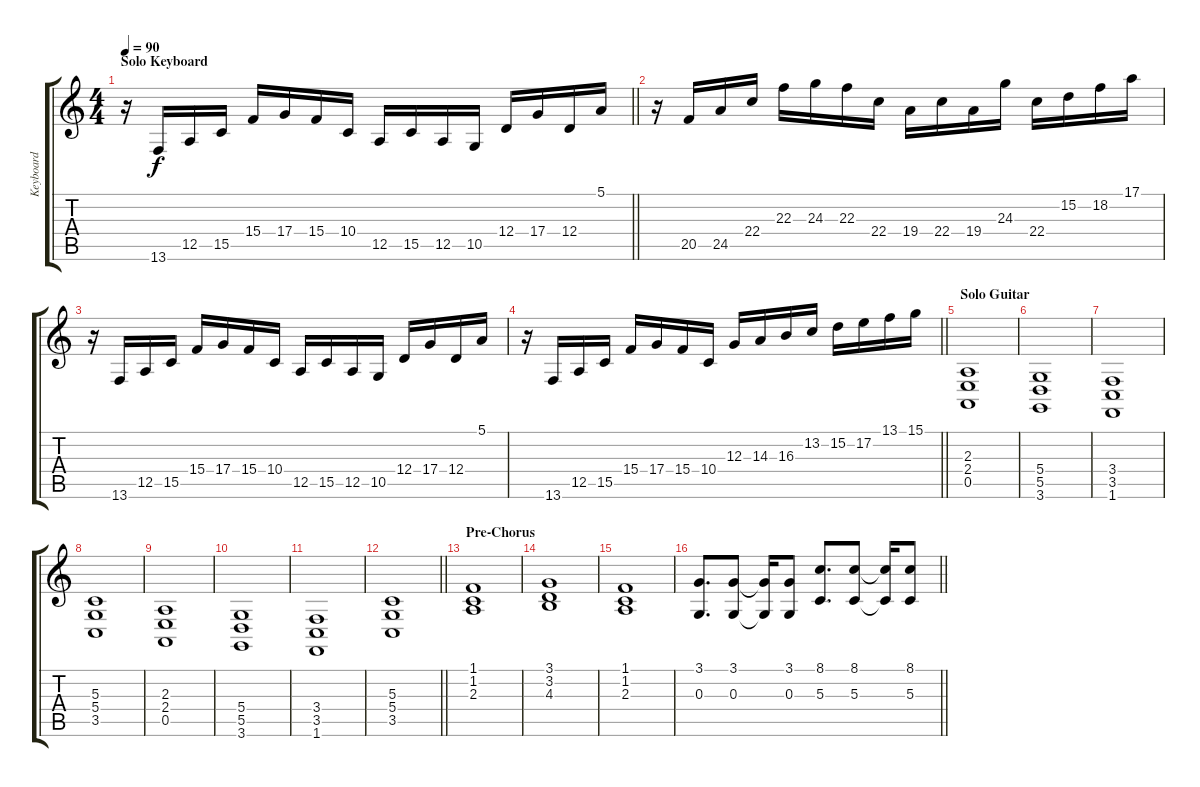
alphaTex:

\track ("Keyboard" "Keyboard") {instrument pad2warm}
\staff {score tabs}
\tuning (E4 B3 G3 D3 A2 E2) {hide}
\ts (4 4)
\section ("" "Solo Keyboard")
\tempo 90
\clef g2
\barLineRight lightlight
\ks c
r.16{dy f} 13.6.16 12.5.16 15.5.16 15.4.16 17.4.16 15.4.16 10.4.16 12.5.16 15.5.16 12.5.16 10.5.16 12.4.16 17.4.16 12.4.16 5.1.16 |
r.16 20.5.16 24.5.16 22.4.16 22.3.16 24.3.16 22.3.16 22.4.16 19.4.16 22.4.16 19.4.16 24.3.16 22.4.16 15.2.16 18.2.16 17.1.16 |
r.16 13.6.16 12.5.16 15.5.16 15.4.16 17.4.16 15.4.16 10.4.16 12.5.16 15.5.16 12.5.16 10.5.16 12.4.16 17.4.16 12.4.16 5.1.16 |
\barLineRight lightlight
r.16 13.6.16 12.5.16 15.5.16 15.4.16 17.4.16 15.4.16 10.4.16 12.3.16 14.3.16 16.3.16 13.2.16 15.2.16 17.2.16 13.1.16 15.1.16 |
\section ("" "Solo Guitar")
(2.3 2.4 0.5).1{volume 9} |
(5.4 5.5 3.6).1 |
(3.4 3.5 1.6).1 |
(5.3 5.4 3.5).1 |
(2.3 2.4 0.5).1 |
(5.4 5.5 3.6).1 |
(3.4 3.5 1.6).1 |
\barLineRight lightlight
(5.3 5.4 3.5).1 |
\section ("" "Pre-Chorus")
(1.1 1.2 2.3).1{volume 6} |
(3.1 3.2 4.3).1 |
(1.1 1.2 2.3).1 |
\barLineRight lightlight
(3.1 0.3).8{d volume 8 instrument blownbottle} (3.1 0.3).8 (3.1{t} 0.3{t}).16 (3.1 0.3).8 (8.1 5.3).8{d} (8.1 5.3).8 (8.1{t} 5.3{t}).16 (8.1 5.3).8
